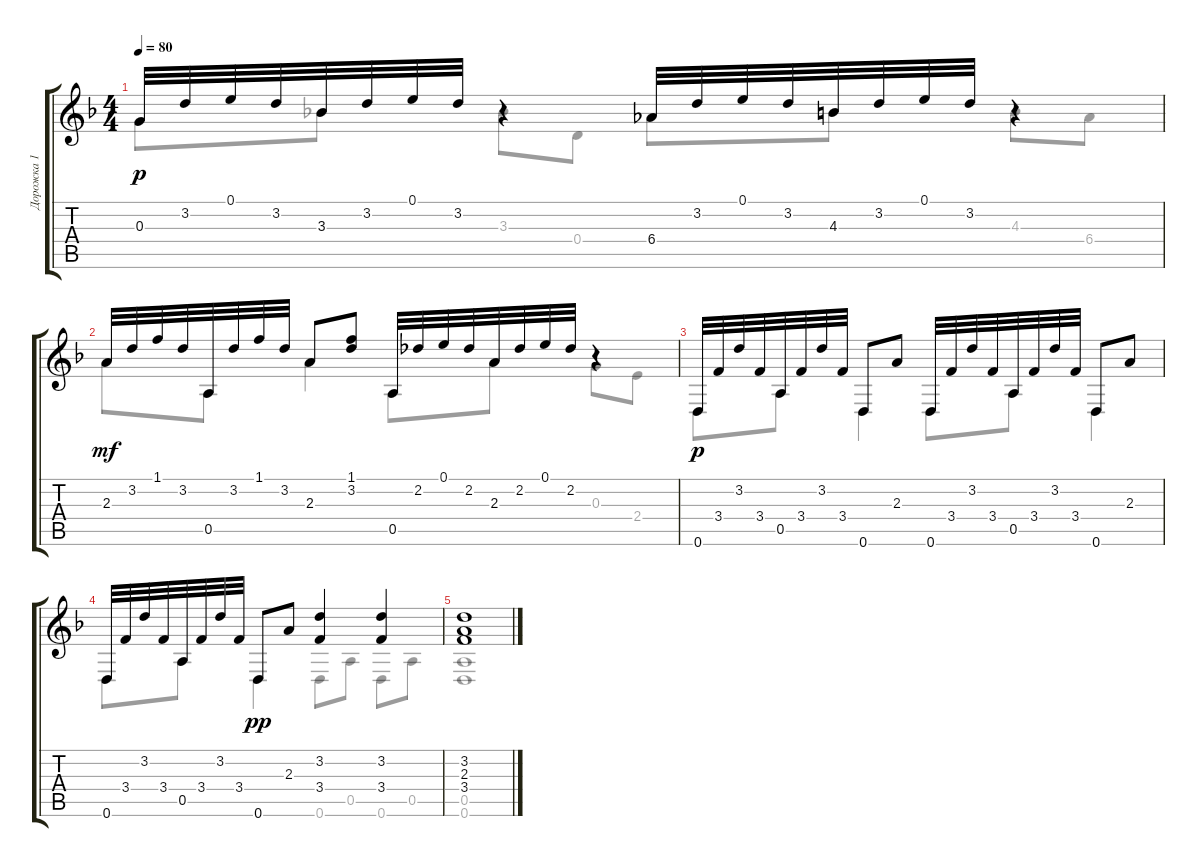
\track ("Дорожка 1" "Дорожка 1") {instrument acousticguitarnylon}
\staff {score tabs}
\tuning (E4 B3 G3 D3 A2 D2) {hide}
\voice
\ts (4 4)
\tempo 80
\clef g2
\ks f
0.3.32{dy p} 3.2.32 0.1.32 3.2.32 3.3.32 3.2.32 0.1.32 3.2.32 r.4 6.4.32 3.2.32 0.1.32 3.2.32 4.3.32 3.2.32 0.1.32 3.2.32 r.4 |
2.3.32{dy mf} 3.2.32 1.1.32 3.2.32 0.5.32 3.2.32 1.1.32 3.2.32 2.3.8 (1.1 3.2).8 0.5.32 2.2.32 0.1.32 2.2.32 2.3.32 2.2.32 0.1.32 2.2.32 r.4 |
0.6.32{dy p} 3.4.32 3.2.32 3.4.32 0.5.32 3.4.32 3.2.32 3.4.32 0.6.8 2.3.8 0.6.32 3.4.32 3.2.32 3.4.32 0.5.32 3.4.32 3.2.32 3.4.32 0.6.8 2.3.8 |
0.6.32 3.4.32 3.2.32 3.4.32 0.5.32 3.4.32 3.2.32 3.4.32 0.6.8{dy pp} 2.3.8 (3.2 3.4).4 (3.2 3.4).4 |
(3.2 2.3 3.4).1
\voice
\clef g2
\ottava regular
\simile none
\ks f
0.3.8{dy p} 3.3.8 3.3.8 0.4.8 6.4.8 4.3.8 4.3.8 6.4.8 |
2.3.8{dy mf} 0.5.8 2.3.4 0.5.8 2.3.8 0.3.8 2.4.8 |
0.6.8{dy p} 0.5.8 0.6.4 0.6.8 0.5.8 0.6.4 |
0.6.8 0.5.8 0.6.4{dy pp} 0.6.8 0.5.8 0.6.8 0.5.8 |
(0.5 0.6).1
